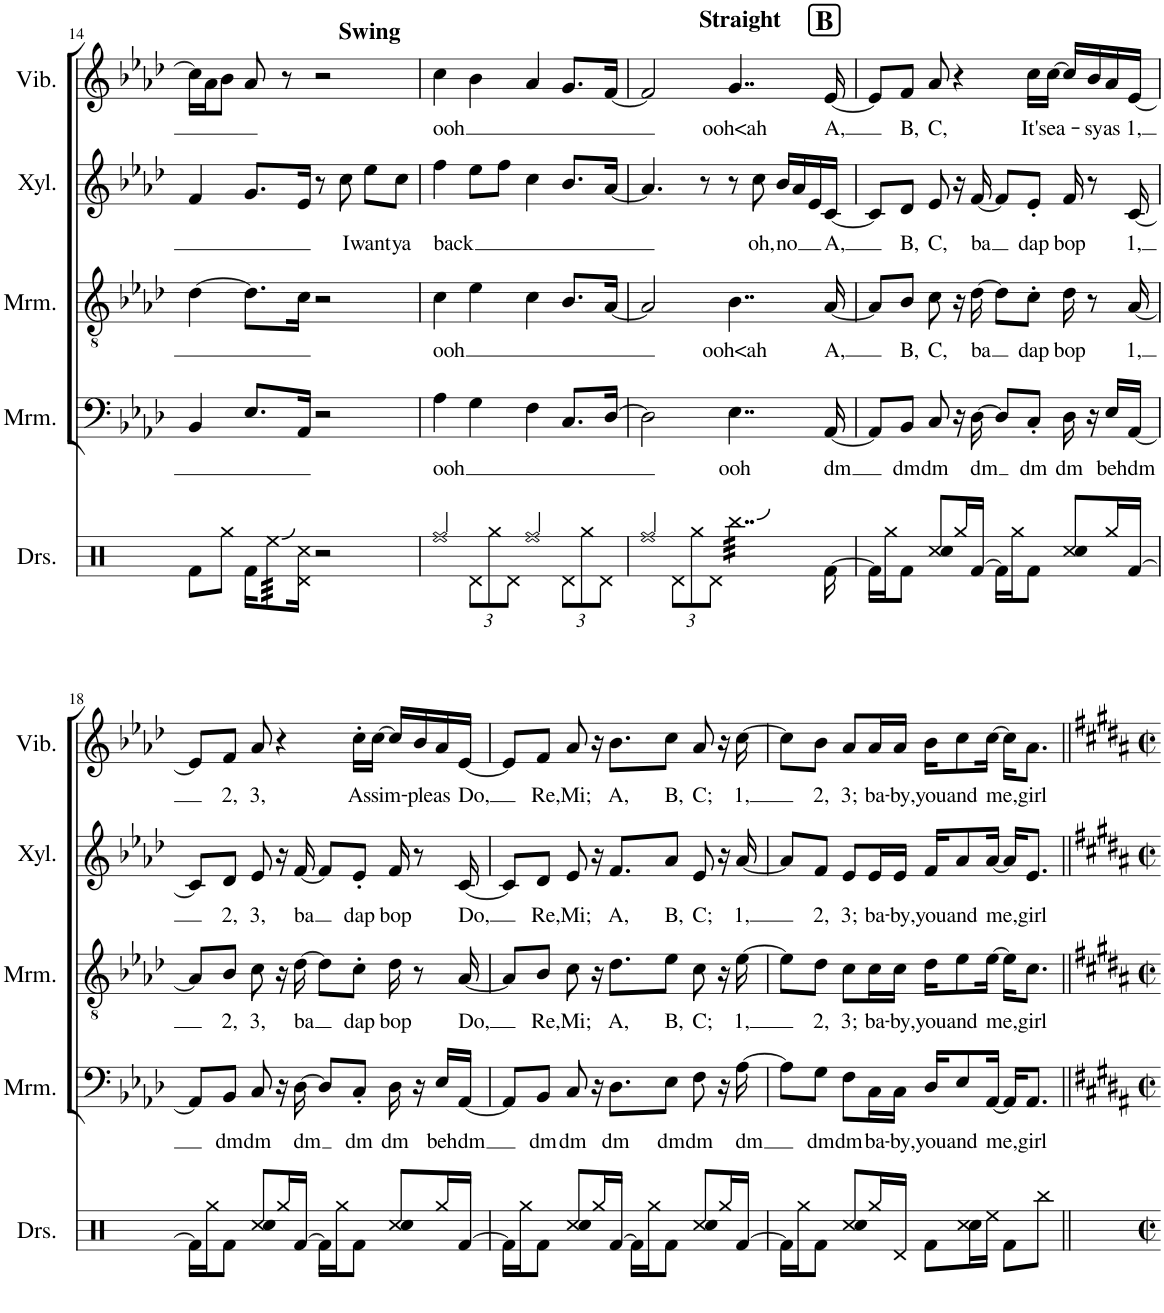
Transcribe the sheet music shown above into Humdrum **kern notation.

**kern	**text	**kern	**text	**kern	**text	**kern	**text
*part4	*part4	*part3	*part3	*part2	*part2	*part1	*part1
*staff4	*staff4	*staff3	*staff3	*staff2	*staff2	*staff1	*staff1
*I"Marimba	*	*I"Marimba	*	*I"Xylophone	*	*I"Vibraphone	*
*I'Mrm.	*	*I'Mrm.	*	*I'Xyl.	*	*I'Vib.	*
!!LO:PB:g=z
*clefF4	*	*clefGv2	*	*clefG2	*	*clefG2	*
*	*	*	*	*Trd-7c-12	*	*	*
*k[b-e-a-d-]	*	*k[b-e-a-d-]	*	*k[b-e-a-d-]	*	*k[b-e-a-d-]	*
*M4/4	*	*M4/4	*	*M4/4	*	*M4/4	*
=14	=14	=14	=14	=14	=14	=14	=14
4BB-/	.	[4d-\	.	4f/	.	16cc\LL]	.
.	.	.	.	.	.	16a-\J	.
.	.	.	.	.	.	8b-\J	.
8.E-/L	.	8.d-\L]	.	8.g/L	.	8a-/	.
.	.	.	.	.	.	8r	.
16AA-/Jk	.	16c\Jk	.	16e-/Jk	.	.	.
2r	.	2r	.	8r	.	2r	.
!	!	!	!	!	!LO:LY:b	!	!
.	.	.	.	8cc\	I	.	.
!	!	!	!	!	!LO:LY:b	!	!
.	.	.	.	8ee-\L	want	.	.
!	!	!	!	!	!LO:LY:b	!	!
.	.	.	.	8cc\J	ya	.	.
=15	=15	=15	=15	=15	=15	=15	=15
!	!LO:LY:b	!	!LO:LY:b	!	!LO:LY:b	!	!LO:LY:b
4A-\	ooh	4c\	ooh	4ff\	back	4cc\	ooh
4G\	.	4e-\	.	8ee-\L	.	4b-\	.
.	.	.	.	8ff\J	.	.	.
4F\	.	4c\	.	4cc\	.	4a-/	.
8.C/L	.	8.B-/L	.	8.b-/L	.	8.g/L	.
[16D-/Jk	.	[16A-/Jk	.	[16a-/Jk	.	[16f/Jk	.
=16	=16	=16	=16	=16	=16	=16	=16
2D-\]	.	2A-/]	.	4.a-/]	.	2f/]	.
.	.	.	.	8r	.	.	.
!	!LO:LY:b	!	!LO:LY:b	!	!	!	!LO:LY:b
4..E-\	ooh	4..B-\	ooh<ah	8r	.	4..g/	ooh<ah
!	!	!	!	!	!LO:LY:b	!	!
.	.	.	.	8cc\	oh,	.	.
!	!	!	!	!	!LO:LY:b	!	!
.	.	.	.	16b-/LL	no	.	.
.	.	.	.	16a-/	.	.	.
.	.	.	.	16e-/	.	.	.
!	!LO:LY:b	!	!LO:LY:b	!	!LO:LY:b	!	!LO:LY:b
[16AA-/	dm	[16A-/	A,	[16c/JJ	A,	[16e-/	A,
=17	=17	=17	=17	=17	=17	=17	=17
8AA-/L]	.	8A-/L]	.	8c/L]	.	8e-/L]	.
!	!LO:LY:b	!	!LO:LY:b	!	!LO:LY:b	!	!LO:LY:b
8BB-/J	dm	8B-/J	B,	8d-/J	B,	8f/J	B,
!	!LO:LY:b	!	!LO:LY:b	!	!LO:LY:b	!	!LO:LY:b
8C/	dm	8c\	C,	8e-/	C,	8a-/	C,
16r	.	16r	.	16r	.	4r	.
!	!LO:LY:b	!	!LO:LY:b	!	!LO:LY:b	!	!
[16D-\	dm	[16d-\	ba	[16f/	ba	.	.
8D-/L]	.	8d-\L]	.	8f/L]	.	.	.
!	!LO:LY:b	!	!LO:LY:b	!	!LO:LY:b	!	!LO:LY:b
8C'/J	dm	8c'\J	dap	8e-'/J	dap	16cc\LL	It's
!	!	!	!	!	!	!	!LO:LY:b
.	.	.	.	.	.	[16cc\JJ	ea-
!	!LO:LY:b	!	!LO:LY:b	!	!LO:LY:b	!	!
16D-\	dm	16d-\	bop	16f/	bop	16cc/LL]	.
!	!	!	!	!	!	!	!LO:LY:b
16r	.	8r	.	8r	.	16b-/	-sy
!	!LO:LY:b	!	!	!	!	!	!LO:LY:b
16E-/LL	beh	.	.	.	.	16a-/	as
!	!LO:LY:b	!	!LO:LY:b	!	!LO:LY:b	!	!LO:LY:b
[16AA-/JJ	dm	[16A-/	1,	[16c/	1,	[16e-/JJ	1,
!!LO:LB:g=z
=18	=18	=18	=18	=18	=18	=18	=18
8AA-/L]	.	8A-/L]	.	8c/L]	.	8e-/L]	.
!	!LO:LY:b	!	!LO:LY:b	!	!LO:LY:b	!	!LO:LY:b
8BB-/J	dm	8B-/J	2,	8d-/J	2,	8f/J	2,
!	!LO:LY:b	!	!LO:LY:b	!	!LO:LY:b	!	!LO:LY:b
8C/	dm	8c\	3,	8e-/	3,	8a-/	3,
16r	.	16r	.	16r	.	4r	.
!	!LO:LY:b	!	!LO:LY:b	!	!LO:LY:b	!	!
[16D-\	dm	[16d-\	ba	[16f/	ba	.	.
8D-/L]	.	8d-\L]	.	8f/L]	.	.	.
!	!LO:LY:b	!	!LO:LY:b	!	!LO:LY:b	!	!LO:LY:b
8C'/J	dm	8c'\J	dap	8e-'/J	dap	16cc'\LL	As
!	!	!	!	!	!	!	!LO:LY:b
.	.	.	.	.	.	[16cc\JJ	sim-
!	!LO:LY:b	!	!LO:LY:b	!	!LO:LY:b	!	!
16D-\	dm	16d-\	bop	16f/	bop	16cc/LL]	.
!	!	!	!	!	!	!	!LO:LY:b
16r	.	8r	.	8r	.	16b-/	-ple
!	!LO:LY:b	!	!	!	!	!	!LO:LY:b
16E-/LL	beh	.	.	.	.	16a-/	as
!	!LO:LY:b	!	!LO:LY:b	!	!LO:LY:b	!	!LO:LY:b
[16AA-/JJ	dm	[16A-/	Do,	[16c/	Do,	[16e-/JJ	Do,
=19	=19	=19	=19	=19	=19	=19	=19
8AA-/L]	.	8A-/L]	.	8c/L]	.	8e-/L]	.
!	!LO:LY:b	!	!LO:LY:b	!	!LO:LY:b	!	!LO:LY:b
8BB-/J	dm	8B-/J	Re,	8d-/J	Re,	8f/J	Re,
!	!LO:LY:b	!	!LO:LY:b	!	!LO:LY:b	!	!LO:LY:b
8C/	dm	8c\	Mi;	8e-/	Mi;	8a-/	Mi;
16r	.	16r	.	16r	.	16r	.
!	!LO:LY:b	!	!LO:LY:b	!	!LO:LY:b	!	!LO:LY:b
8.D-\L	dm	8.d-\L	A,	8.f/L	A,	8.b-\L	A,
!	!LO:LY:b	!	!LO:LY:b	!	!LO:LY:b	!	!LO:LY:b
8E-\J	dm	8e-\J	B,	8a-/J	B,	8cc\J	B,
!	!LO:LY:b	!	!LO:LY:b	!	!LO:LY:b	!	!LO:LY:b
8F\	dm	8c\	C;	8e-/	C;	8a-/	C;
16r	.	16r	.	16r	.	16r	.
!	!LO:LY:b	!	!LO:LY:b	!	!LO:LY:b	!	!LO:LY:b
[16A-\	dm	[16e-\	1,	[16a-/	1,	[16cc\	1,
=20	=20	=20	=20	=20	=20	=20	=20
8A-\L]	.	8e-\L]	.	8a-/L]	.	8cc\L]	.
!	!LO:LY:b	!	!LO:LY:b	!	!LO:LY:b	!	!LO:LY:b
8G\J	dm	8d-\J	2,	8f/J	2,	8b-\J	2,
!	!LO:LY:b	!	!LO:LY:b	!	!LO:LY:b	!	!LO:LY:b
8F\L	dm	8c\L	3;	8e-/L	3;	8a-/L	3;
!	!LO:LY:b	!	!LO:LY:b	!	!LO:LY:b	!	!LO:LY:b
16C\L	ba-	16c\L	ba-	16e-/L	ba-	16a-/L	ba-
!	!LO:LY:b	!	!LO:LY:b	!	!LO:LY:b	!	!LO:LY:b
16C\JJ	-by,	16c\JJ	-by,	16e-/JJ	-by,	16a-/JJ	-by,
!	!LO:LY:b	!	!LO:LY:b	!	!LO:LY:b	!	!LO:LY:b
16D-/KL	you	16d-\KL	you	16f/KL	you	16b-\KL	you
!	!LO:LY:b	!	!LO:LY:b	!	!LO:LY:b	!	!LO:LY:b
8E-/	and	8e-\	and	8a-/	and	8cc\	and
!	!LO:LY:b	!	!LO:LY:b	!	!LO:LY:b	!	!LO:LY:b
[16AA-/Jk	me,	[16e-\Jk	me,	[16a-/Jk	me,	[16cc\Jk	me,
16AA-/KL]	.	16e-\KL]	.	16a-/KL]	.	16cc\KL]	.
!	!LO:LY:b	!	!LO:LY:b	!	!LO:LY:b	!	!LO:LY:b
8.AA-/J	girl	8.c\J	girl	8.e-/J	girl	8.a-\J	girl
=||	=||	=||	=||	=||	=||	=||	=||
*-	*-	*-	*-	*-	*-	*-	*-
